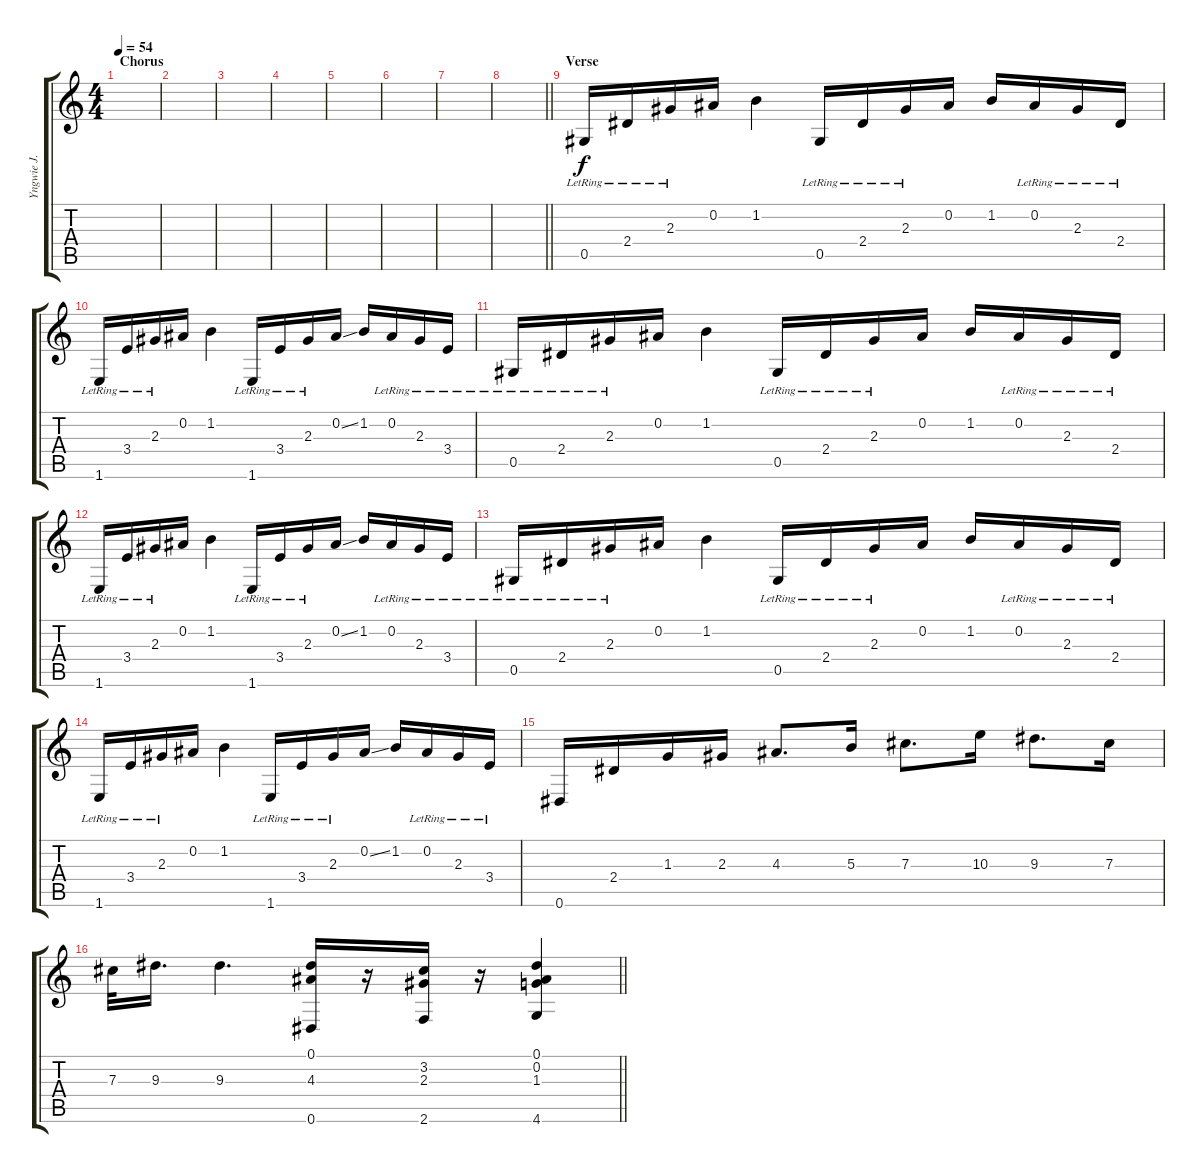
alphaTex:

\track ("Yngwie J. Malmsteen" "Yngwie J. ") {instrument acousticguitarsteel}
\staff {score tabs}
\tuning (Eb4 Bb3 Gb3 Db3 Ab2 Eb2) {hide}
\ts (4 4)
\section ("" "Chorus")
\tempo 54
\clef g2
\ks c
|
|
|
|
|
|
|
\barLineRight lightlight
|
\section ("" "Verse")
0.5{lr}.16{dy f} 2.4{lr}.16 2.3{lr}.16 0.2.16 1.2.4 0.5{lr}.16 2.4{lr}.16 2.3{lr}.16 0.2.16 1.2.16 0.2{lr}.16 2.3{lr}.16 2.4{lr}.16 |
1.6{lr}.16 3.4{lr}.16 2.3{lr}.16 0.2.16 1.2.4 1.6{lr}.16 3.4{lr}.16 2.3{lr}.16 0.2{ss}.16 1.2.16 0.2{lr}.16 2.3{lr}.16 3.4{lr}.16 |
0.5{lr}.16 2.4{lr}.16 2.3{lr}.16 0.2.16 1.2.4 0.5{lr}.16 2.4{lr}.16 2.3{lr}.16 0.2.16 1.2.16 0.2{lr}.16 2.3{lr}.16 2.4{lr}.16 |
1.6{lr}.16 3.4{lr}.16 2.3{lr}.16 0.2.16 1.2.4 1.6{lr}.16 3.4{lr}.16 2.3{lr}.16 0.2{ss}.16 1.2.16 0.2{lr}.16 2.3{lr}.16 3.4{lr}.16 |
0.5{lr}.16 2.4{lr}.16 2.3{lr}.16 0.2.16 1.2.4 0.5{lr}.16 2.4{lr}.16 2.3{lr}.16 0.2.16 1.2.16 0.2{lr}.16 2.3{lr}.16 2.4{lr}.16 |
1.6{lr}.16 3.4{lr}.16 2.3{lr}.16 0.2.16 1.2.4 1.6{lr}.16 3.4{lr}.16 2.3{lr}.16 0.2{ss}.16 1.2.16 0.2{lr}.16 2.3{lr}.16 3.4{lr}.16 |
0.6.16 2.4.16 1.3.16 2.3.16 4.3.8{d} 5.3.16 7.3.8{d} 10.3.16 9.3.8{d} 7.3.16 |
\barLineRight lightlight
7.3.32 9.3.16{d} 9.3.4{d} (0.1 4.3 0.6).16 r.16 (3.2 2.3 2.6).16 r.16 (0.1 0.2 1.3 4.6).4
